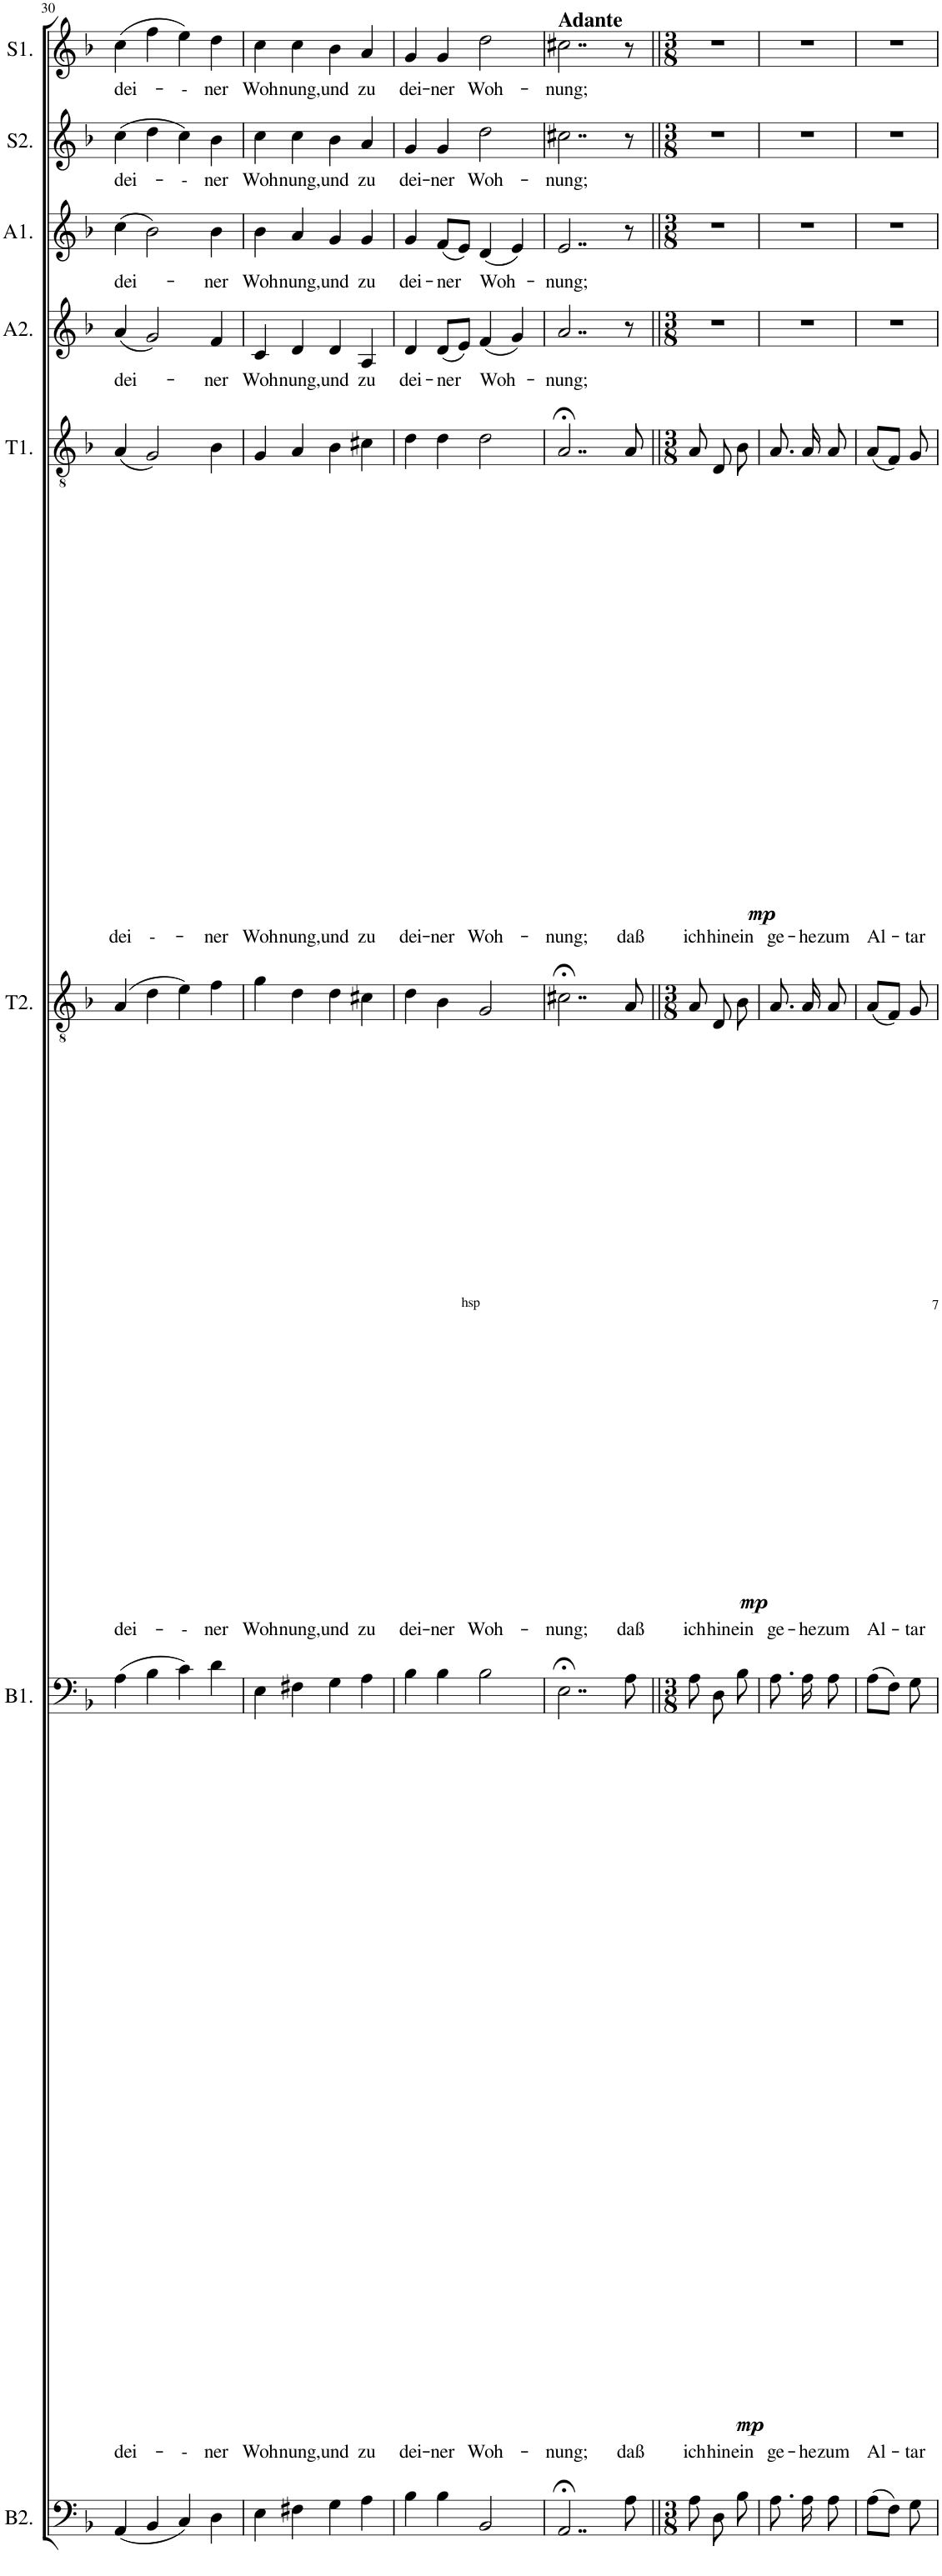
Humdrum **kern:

**kern	**text	**dynam	**kern	**text	**dynam	**kern	**text	**dynam	**kern	**text	**dynam	**kern	**text	**kern	**text	**kern	**text	**kern	**text
*part8	*part8	*part8	*part7	*part7	*part7	*part6	*part6	*part6	*part5	*part5	*part5	*part4	*part4	*part3	*part3	*part2	*part2	*part1	*part1
*staff8	*staff8	*staff8	*staff7	*staff7	*staff7	*staff6	*staff6	*staff6	*staff5	*staff5	*staff5	*staff4	*staff4	*staff3	*staff3	*staff2	*staff2	*staff1	*staff1
*I"Bass 2	*	*	*I"Bass 1	*	*	*I"Tenor 2	*	*	*I"Tenor 1	*	*	*I"Alt 2	*	*I"Alt 1	*	*I"Sopran 2	*	*I"Sopran 1	*
*I'B2.	*	*	*I'B1.	*	*	*I'T2.	*	*	*I'T1.	*	*	*I'A2.	*	*I'A1.	*	*I'S2.	*	*I'S1.	*
!!LO:PB:g=z
*clefF4	*	*	*clefF4	*	*	*clefGv2	*	*	*clefGv2	*	*	*clefG2	*	*clefG2	*	*clefG2	*	*clefG2	*
*k[b-]	*	*	*k[b-]	*	*	*k[b-]	*	*	*k[b-]	*	*	*k[b-]	*	*k[b-]	*	*k[b-]	*	*k[b-]	*
*M4/4	*	*	*M4/4	*	*	*M4/4	*	*	*M4/4	*	*	*M4/4	*	*M4/4	*	*M4/4	*	*M4/4	*
*met(c)	*	*	*met(c)	*	*	*met(c)	*	*	*met(c)	*	*	*met(c)	*	*met(c)	*	*met(c)	*	*met(c)	*
=30	=30	=30	=30	=30	=30	=30	=30	=30	=30	=30	=30	=30	=30	=30	=30	=30	=30	=30	=30
!	!LO:LY:b	!	!	!LO:LY:b	!	!	!LO:LY:b	!	!	!LO:LY:b	!	!	!LO:LY:b	!	!LO:LY:b	!	!LO:LY:b	!	!LO:LY:b
(4AA/	dei-	.	(4A\	dei-	.	(4A/	dei-	.	(4A/	dei	.	(4a/	dei-	(4cc\	dei-	(4cc\	dei-	(4cc\	dei-
!	!	!	!	!	!	!	!	!	!	!LO:LY:b	!	!	!	!	!	!	!	!	!
4BB-/	.	.	4B-\	.	.	4d\	.	.	2G/)	--	.	2g/)	.	2b-\)	.	4dd\	.	4ff\	.
!	!LO:LY:b	!	!	!LO:LY:b	!	!	!LO:LY:b	!	!	!	!	!	!	!	!	!	!LO:LY:b	!	!LO:LY:b
4C/)	--	.	4c\)	--	.	4e\)	--	.	.	.	.	.	.	.	.	4cc\)	--	4ee\)	--
!	!LO:LY:b	!	!	!LO:LY:b	!	!	!LO:LY:b	!	!	!LO:LY:b	!	!	!LO:LY:b	!	!LO:LY:b	!	!LO:LY:b	!	!LO:LY:b
4D\	ner	.	4d\	ner	.	4f\	ner	.	4B-\	-ner	.	4f/	ner	4b-\	ner	4b-\	ner	4dd\	ner
=31	=31	=31	=31	=31	=31	=31	=31	=31	=31	=31	=31	=31	=31	=31	=31	=31	=31	=31	=31
!	!LO:LY:b	!	!	!LO:LY:b	!	!	!LO:LY:b	!	!	!LO:LY:b	!	!	!LO:LY:b	!	!LO:LY:b	!	!LO:LY:b	!	!LO:LY:b
4E\	Woh-	.	4E\	Woh-	.	4g\	Woh-	.	4G/	Woh-	.	4c/	Woh-	4b-\	Woh-	4cc\	Woh-	4cc\	Woh-
!	!LO:LY:b	!	!	!LO:LY:b	!	!	!LO:LY:b	!	!	!LO:LY:b	!	!	!LO:LY:b	!	!LO:LY:b	!	!LO:LY:b	!	!LO:LY:b
4F#X\	-nung,	.	4F#X\	-nung,	.	4d\	-nung,	.	4A/	-nung,	.	4d/	-nung,	4a/	-nung,	4cc\	-nung,	4cc\	-nung,
!	!LO:LY:b	!	!	!LO:LY:b	!	!	!LO:LY:b	!	!	!LO:LY:b	!	!	!LO:LY:b	!	!LO:LY:b	!	!LO:LY:b	!	!LO:LY:b
4G\	und	.	4G\	und	.	4d\	und	.	4B-\	und	.	4d/	und	4g/	und	4b-\	und	4b-\	und
!	!LO:LY:b	!	!	!LO:LY:b	!	!	!LO:LY:b	!	!	!LO:LY:b	!	!	!LO:LY:b	!	!LO:LY:b	!	!LO:LY:b	!	!LO:LY:b
4A\	zu	.	4A\	zu	.	4c#X\	zu	.	4c#X\	zu	.	4A/	zu	4g/	zu	4a/	zu	4a/	zu
=32	=32	=32	=32	=32	=32	=32	=32	=32	=32	=32	=32	=32	=32	=32	=32	=32	=32	=32	=32
!	!LO:LY:b	!	!	!LO:LY:b	!	!	!LO:LY:b	!	!	!LO:LY:b	!	!	!LO:LY:b	!	!LO:LY:b	!	!LO:LY:b	!	!LO:LY:b
4B-\	dei-	.	4B-\	dei-	.	4d\	dei-	.	4d\	dei-	.	4d/	dei-	4g/	dei-	4g/	dei-	4g/	dei-
!	!LO:LY:b	!	!	!LO:LY:b	!	!	!LO:LY:b	!	!	!LO:LY:b	!	!	!LO:LY:b	!	!LO:LY:b	!	!LO:LY:b	!	!LO:LY:b
4B-\	-ner	.	4B-\	-ner	.	4B-\	-ner	.	4d\	-ner	.	(8d/L	-ner	(8f/L	-ner	4g/	-ner	4g/	-ner
.	.	.	.	.	.	.	.	.	.	.	.	8e/J)	.	8e/J)	.	.	.	.	.
!	!LO:LY:b	!	!	!LO:LY:b	!	!	!LO:LY:b	!	!	!LO:LY:b	!	!	!LO:LY:b	!	!LO:LY:b	!	!LO:LY:b	!	!LO:LY:b
2BB-/	Woh-	.	2B-\	Woh-	.	2G/	Woh-	.	2d\	Woh-	.	(4f/	Woh-	(4d/	Woh-	2dd\	Woh-	2dd\	Woh-
.	.	.	.	.	.	.	.	.	.	.	.	4g/)	.	4e/)	.	.	.	.	.
=33	=33	=33	=33	=33	=33	=33	=33	=33	=33	=33	=33	=33	=33	=33	=33	=33	=33	=33	=33
!	!	!	!	!	!	!	!	!	!	!	!	!	!	!	!	!	!	!LO:TX:a:B:t=Adante	!
!	!LO:LY:b	!	!	!LO:LY:b	!	!	!LO:LY:b	!	!	!LO:LY:b	!	!	!LO:LY:b	!	!LO:LY:b	!	!LO:LY:b	!	!LO:LY:b
2..AA;</	-nung;	.	2..E;<\	-nung;	.	2..c#X;<\	-nung;	.	2..A;</	-nung;	.	2..a/	-nung;	2..e/	-nung;	2..cc#X\	-nung;	2..cc#X\	-nung;
!	!LO:LY:b	!LO:DY:b	!	!LO:LY:b	!LO:DY:b	!	!LO:LY:b	!LO:DY:b	!	!LO:LY:b	!LO:DY:b	!	!	!	!	!	!	!	!
8A\	daß	mp	8A\	daß	mp	8A/	daß	mp	8A/	daß	mp	8r	.	8r	.	8r	.	8r	.
=34||	=34||	=34||	=34||	=34||	=34||	=34||	=34||	=34||	=34||	=34||	=34||	=34||	=34||	=34||	=34||	=34||	=34||	=34||	=34||
*M3/8	*	*	*M3/8	*	*	*M3/8	*	*	*M3/8	*	*	*M3/8	*	*M3/8	*	*M3/8	*	*M3/8	*
!	!LO:LY:b	!	!	!LO:LY:b	!	!	!LO:LY:b	!	!	!LO:LY:b	!	!	!	!	!	!	!	!	!
8A\	ich	.	8A\	ich	.	8A/	ich	.	8A/	ich	.	4.r	.	4.r	.	4.r	.	4.r	.
!	!LO:LY:b	!	!	!LO:LY:b	!	!	!LO:LY:b	!	!	!LO:LY:b	!	!	!	!	!	!	!	!	!
8D\	hin-	.	8D\	hin-	.	8D/	hin-	.	8D/	hin-	.	.	.	.	.	.	.	.	.
!	!LO:LY:b	!	!	!LO:LY:b	!	!	!LO:LY:b	!	!	!LO:LY:b	!	!	!	!	!	!	!	!	!
8B-\	-ein	.	8B-\	-ein	.	8B-\	-ein	.	8B-\	-ein	.	.	.	.	.	.	.	.	.
=35	=35	=35	=35	=35	=35	=35	=35	=35	=35	=35	=35	=35	=35	=35	=35	=35	=35	=35	=35
!	!LO:LY:b	!	!	!LO:LY:b	!	!	!LO:LY:b	!	!	!LO:LY:b	!	!	!	!	!	!	!	!	!
8.A\	ge-	.	8.A\	ge-	.	8.A/	ge-	.	8.A/	ge-	.	4.r	.	4.r	.	4.r	.	4.r	.
!	!LO:LY:b	!	!	!LO:LY:b	!	!	!LO:LY:b	!	!	!LO:LY:b	!	!	!	!	!	!	!	!	!
16A\	-he	.	16A\	-he	.	16A/	-he	.	16A/	-he	.	.	.	.	.	.	.	.	.
!	!LO:LY:b	!	!	!LO:LY:b	!	!	!LO:LY:b	!	!	!LO:LY:b	!	!	!	!	!	!	!	!	!
8A\	zum	.	8A\	zum	.	8A/	zum	.	8A/	zum	.	.	.	.	.	.	.	.	.
=36	=36	=36	=36	=36	=36	=36	=36	=36	=36	=36	=36	=36	=36	=36	=36	=36	=36	=36	=36
!	!LO:LY:b	!	!	!LO:LY:b	!	!	!LO:LY:b	!	!	!LO:LY:b	!	!	!	!	!	!	!	!	!
(8A\L	Al-	.	(8A\L	Al-	.	(8A/L	Al-	.	(8A/L	Al-	.	4.r	.	4.r	.	4.r	.	4.r	.
8F\J)	.	.	8F\J)	.	.	8F/J)	.	.	8F/J)	.	.	.	.	.	.	.	.	.	.
!	!LO:LY:b	!	!	!LO:LY:b	!	!	!LO:LY:b	!	!	!LO:LY:b	!	!	!	!	!	!	!	!	!
8G\	-tar	.	8G\	-tar	.	8G/	-tar	.	8G/	-tar	.	.	.	.	.	.	.	.	.
=	=	=	=	=	=	=	=	=	=	=	=	=	=	=	=	=	=	=	=
*-	*-	*-	*-	*-	*-	*-	*-	*-	*-	*-	*-	*-	*-	*-	*-	*-	*-	*-	*-
